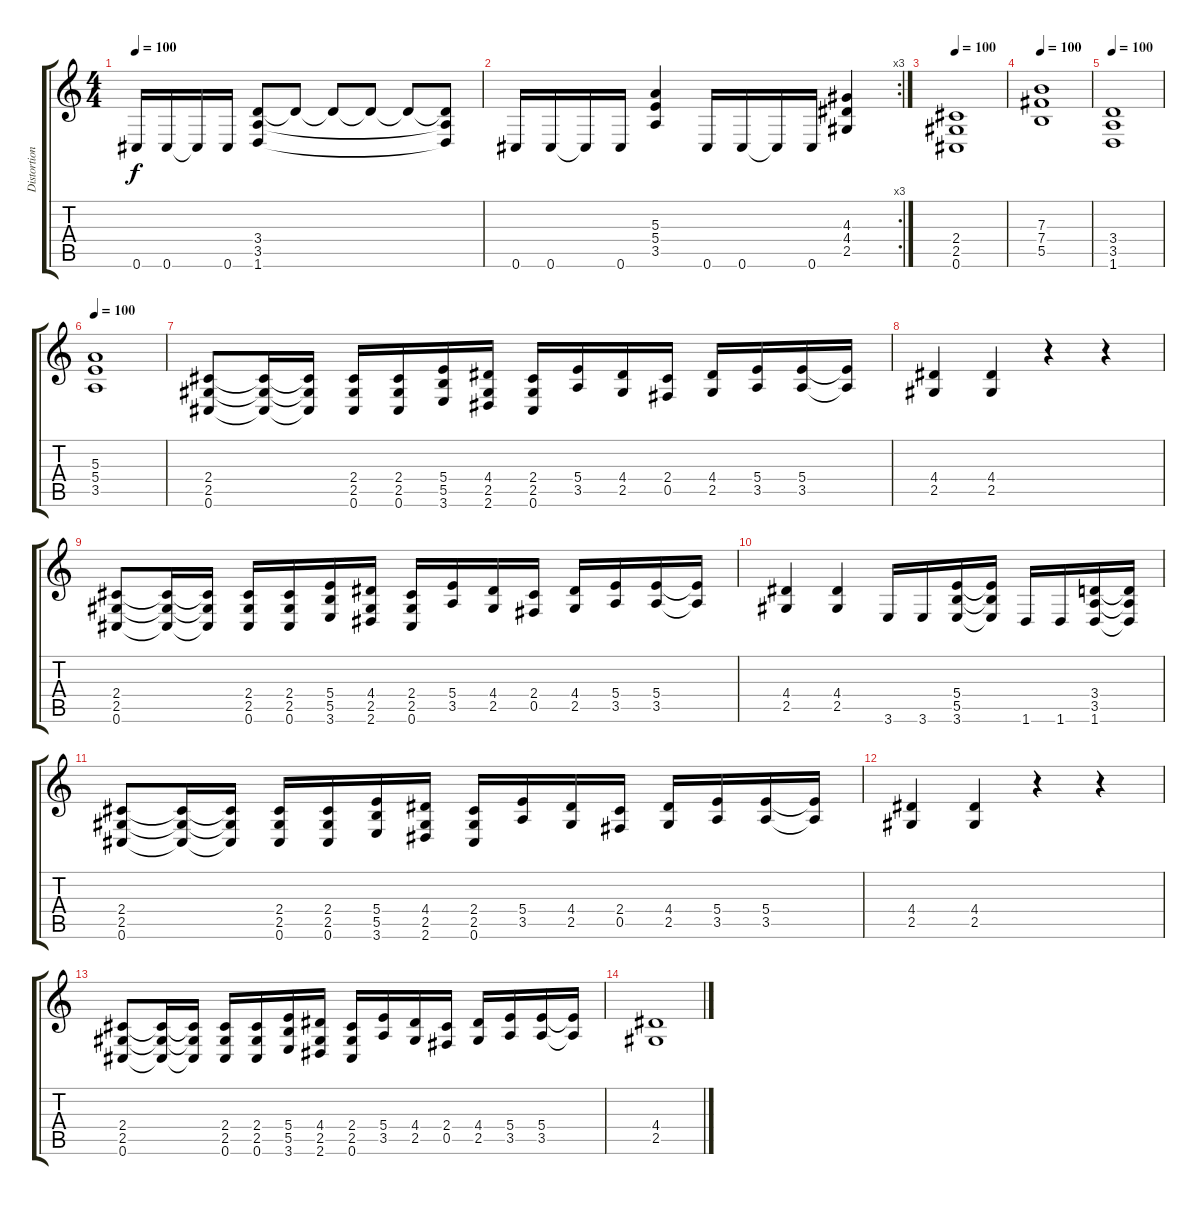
\track ("Distortion" "Distortion") {instrument distortionguitar}
\staff {score tabs}
\tuning (Db4 Ab3 E3 B2 Gb2 Db2) {hide}
\ts (4 4)
\tempo 100
\clef g2
\ks c
0.6.16{dy f} 0.6.16 0.6{t}.16 0.6.16 (3.4 3.5 1.6).8 3.4{t}.8 3.4{t}.8 3.4{t}.8 3.4{t}.8 (3.4{t} 3.5{t} 1.6{t}).8 |
\rc 3
0.6.16 0.6.16 0.6{t}.16 0.6.16 (5.3 5.4 3.5).4 0.6.16 0.6.16 0.6{t}.16 0.6.16 (4.3 4.4 2.5).4 |
\tempo 100
(2.4 2.5 0.6).1 |
\tempo 100
(7.3 7.4 5.5).1 |
\tempo 100
(3.4 3.5 1.6).1 |
\tempo 100
(5.3 5.4 3.5).1 |
(2.4 2.5 0.6).8 (2.4{t} 2.5{t} 0.6{t}).16 (2.4{t} 2.5{t} 0.6{t}).16 (2.4 2.5 0.6).16 (2.4 2.5 0.6).16 (5.4 5.5 3.6).16 (4.4 2.5 2.6).16 (2.4 2.5 0.6).16 (5.4 3.5).16 (4.4 2.5).16 (2.4 0.5).16 (4.4 2.5).16 (5.4 3.5).16 (5.4 3.5).16 (5.4{t} 3.5{t}).16 |
(4.4 2.5).4 (4.4 2.5).4 r.4 r.4 |
(2.4 2.5 0.6).8 (2.4{t} 2.5{t} 0.6{t}).16 (2.4{t} 2.5{t} 0.6{t}).16 (2.4 2.5 0.6).16 (2.4 2.5 0.6).16 (5.4 5.5 3.6).16 (4.4 2.5 2.6).16 (2.4 2.5 0.6).16 (5.4 3.5).16 (4.4 2.5).16 (2.4 0.5).16 (4.4 2.5).16 (5.4 3.5).16 (5.4 3.5).16 (5.4{t} 3.5{t}).16 |
(4.4 2.5).4 (4.4 2.5).4 3.6.16 3.6.16 (5.4 5.5 3.6).16 (5.4{t} 5.5{t} 3.6{t}).16 1.6.16 1.6.16 (3.4 3.5 1.6).16 (3.4{t} 3.5{t} 1.6{t}).16 |
(2.4 2.5 0.6).8 (2.4{t} 2.5{t} 0.6{t}).16 (2.4{t} 2.5{t} 0.6{t}).16 (2.4 2.5 0.6).16 (2.4 2.5 0.6).16 (5.4 5.5 3.6).16 (4.4 2.5 2.6).16 (2.4 2.5 0.6).16 (5.4 3.5).16 (4.4 2.5).16 (2.4 0.5).16 (4.4 2.5).16 (5.4 3.5).16 (5.4 3.5).16 (5.4{t} 3.5{t}).16 |
(4.4 2.5).4 (4.4 2.5).4 r.4 r.4 |
(2.4 2.5 0.6).8 (2.4{t} 2.5{t} 0.6{t}).16 (2.4{t} 2.5{t} 0.6{t}).16 (2.4 2.5 0.6).16 (2.4 2.5 0.6).16 (5.4 5.5 3.6).16 (4.4 2.5 2.6).16 (2.4 2.5 0.6).16 (5.4 3.5).16 (4.4 2.5).16 (2.4 0.5).16 (4.4 2.5).16 (5.4 3.5).16 (5.4 3.5).16 (5.4{t} 3.5{t}).16 |
(4.4 2.5).1
